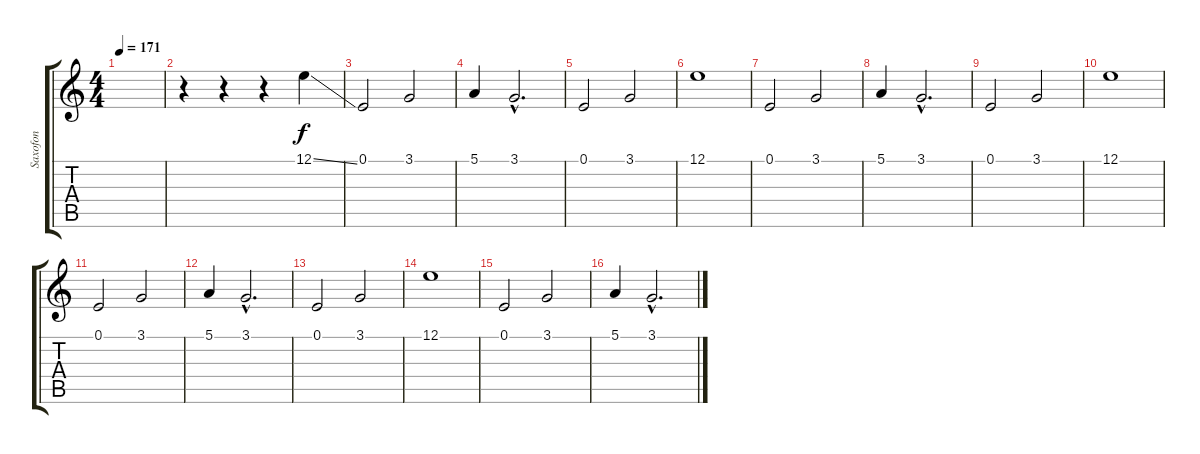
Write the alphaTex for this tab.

\track ("Saxofon" "Saxofon") {instrument sopranosax}
\staff {score tabs}
\tuning (E4 B3 G3 D3 A2 E2) {hide}
\ts (4 4)
\tempo 171
\clef g2
\ks c
|
r.4 r.4 r.4 12.1{ss}.4 |
0.1.2 3.1.2 |
5.1.4 3.1{hac}.2{d} |
0.1.2 3.1.2 |
12.1.1 |
0.1.2 3.1.2 |
5.1.4 3.1{hac}.2{d} |
0.1.2 3.1.2 |
12.1.1 |
0.1.2 3.1.2 |
5.1.4 3.1{hac}.2{d} |
0.1.2 3.1.2 |
12.1.1 |
0.1.2 3.1.2 |
5.1.4 3.1{hac}.2{d}
